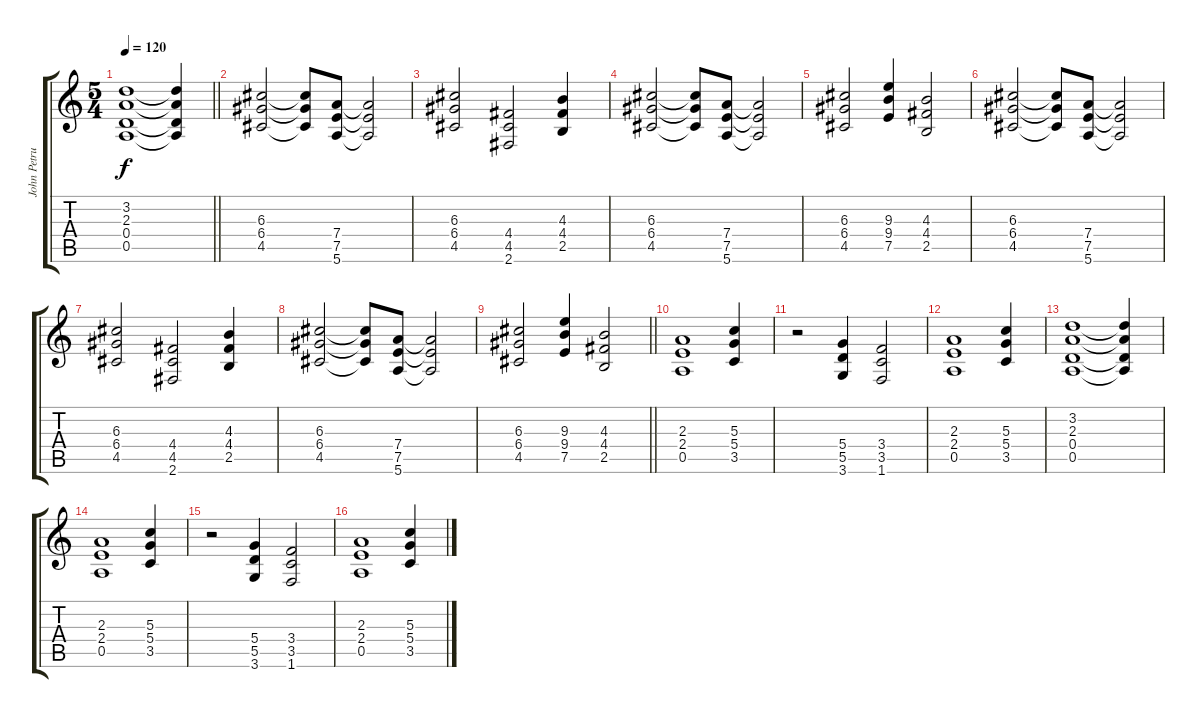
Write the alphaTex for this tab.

\track ("John Petrucci2" "John Petru") {instrument overdrivenguitar}
\staff {score tabs}
\tuning (E4 B3 G3 D3 A2 E2) {hide}
\ts (5 4)
\tempo 120
\clef g2
\barLineRight lightlight
\ks c
(3.2 2.3 0.4 0.5).1{dy f} (3.2{t} 2.3{t} 0.4{t} 0.5{t}).4 |
(6.3 6.4 4.5).2 (6.3{t} 6.4{t} 4.5{t}).8 (7.4 7.5 5.6).8 (7.4{t} 7.5{t} 5.6{t}).2 |
(6.3 6.4 4.5).2 (4.4 4.5 2.6).2 (4.3 4.4 2.5).4 |
(6.3 6.4 4.5).2 (6.3{t} 6.4{t} 4.5{t}).8 (7.4 7.5 5.6).8 (7.4{t} 7.5{t} 5.6{t}).2 |
(6.3 6.4 4.5).2 (9.3 9.4 7.5).4 (4.3 4.4 2.5).2 |
(6.3 6.4 4.5).2 (6.3{t} 6.4{t} 4.5{t}).8 (7.4 7.5 5.6).8 (7.4{t} 7.5{t} 5.6{t}).2 |
(6.3 6.4 4.5).2 (4.4 4.5 2.6).2 (4.3 4.4 2.5).4 |
(6.3 6.4 4.5).2 (6.3{t} 6.4{t} 4.5{t}).8 (7.4 7.5 5.6).8 (7.4{t} 7.5{t} 5.6{t}).2 |
\barLineRight lightlight
(6.3 6.4 4.5).2 (9.3 9.4 7.5).4 (4.3 4.4 2.5).2 |
(2.3 2.4 0.5).1 (5.3 5.4 3.5).4 |
r.2 (5.4 5.5 3.6).4 (3.4 3.5 1.6).2 |
(2.3 2.4 0.5).1 (5.3 5.4 3.5).4 |
(3.2 2.3 0.4 0.5).1 (3.2{t} 2.3{t} 0.4{t} 0.5{t}).4 |
(2.3 2.4 0.5).1 (5.3 5.4 3.5).4 |
r.2 (5.4 5.5 3.6).4 (3.4 3.5 1.6).2 |
(2.3 2.4 0.5).1 (5.3 5.4 3.5).4
